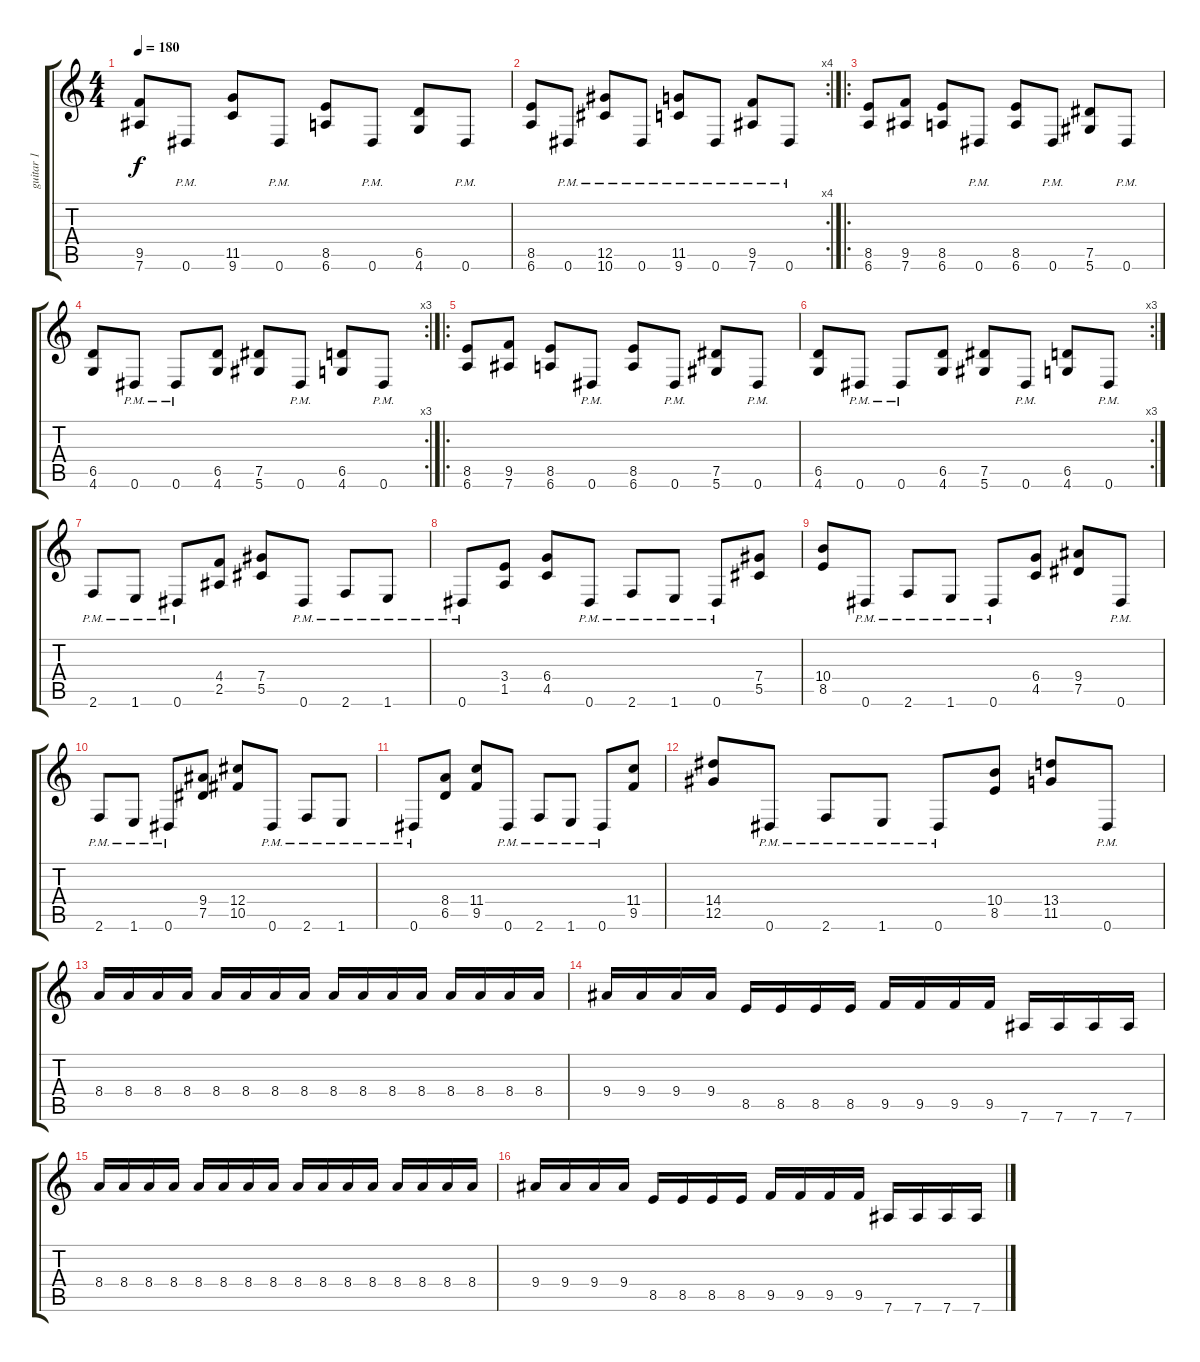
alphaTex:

\track ("guitar 1" "guitar 1") {instrument distortionguitar}
\staff {score tabs}
\tuning (Eb4 Bb3 Gb3 Db3 Ab2 Eb2) {hide}
\ts (4 4)
\tempo 180
\clef g2
\ks c
(9.5 7.6).8{dy f} 0.6{pm}.8 (11.5 9.6).8 0.6{pm}.8 (8.5 6.6).8 0.6{pm}.8 (6.5 4.6).8 0.6{pm}.8 |
\rc 4
(8.5 6.6).8 0.6{pm}.8 (12.5{pm} 10.6).8 0.6{pm}.8 (11.5{pm} 9.6).8 0.6{pm}.8 (9.5{pm} 7.6).8 0.6{pm}.8 |
\ro
(8.5 6.6).8 (9.5 7.6).8 (8.5 6.6).8 0.6{pm}.8 (8.5 6.6).8 0.6{pm}.8 (7.5 5.6).8 0.6{pm}.8 |
\rc 3
(6.5 4.6).8 0.6{pm}.8 0.6{pm}.8 (6.5 4.6).8 (7.5 5.6).8 0.6{pm}.8 (6.5 4.6).8 0.6{pm}.8 |
\ro
(8.5 6.6).8 (9.5 7.6).8 (8.5 6.6).8 0.6{pm}.8 (8.5 6.6).8 0.6{pm}.8 (7.5 5.6).8 0.6{pm}.8 |
\rc 3
(6.5 4.6).8 0.6{pm}.8 0.6{pm}.8 (6.5 4.6).8 (7.5 5.6).8 0.6{pm}.8 (6.5 4.6).8 0.6{pm}.8 |
2.6{pm}.8 1.6{pm}.8 0.6{pm}.8 (4.4 2.5).8 (7.4 5.5).8 0.6{pm}.8 2.6{pm}.8 1.6{pm}.8 |
0.6{pm}.8 (3.4 1.5).8 (6.4 4.5).8 0.6{pm}.8 2.6{pm}.8 1.6{pm}.8 0.6{pm}.8 (7.4 5.5).8 |
(10.4 8.5).8 0.6{pm}.8 2.6{pm}.8 1.6{pm}.8 0.6{pm}.8 (6.4 4.5).8 (9.4 7.5).8 0.6{pm}.8 |
2.6{pm}.8 1.6{pm}.8 0.6{pm}.8 (9.4 7.5).8 (12.4 10.5).8 0.6{pm}.8 2.6{pm}.8 1.6{pm}.8 |
0.6{pm}.8 (8.4 6.5).8 (11.4 9.5).8 0.6{pm}.8 2.6{pm}.8 1.6{pm}.8 0.6{pm}.8 (11.4 9.5).8 |
(14.4 12.5).8 0.6{pm}.8 2.6{pm}.8 1.6{pm}.8 0.6{pm}.8 (10.4 8.5).8 (13.4 11.5).8 0.6{pm}.8 |
8.4.16 8.4.16 8.4.16 8.4.16 8.4.16 8.4.16 8.4.16 8.4.16 8.4.16 8.4.16 8.4.16 8.4.16 8.4.16 8.4.16 8.4.16 8.4.16 |
9.4.16 9.4.16 9.4.16 9.4.16 8.5.16 8.5.16 8.5.16 8.5.16 9.5.16 9.5.16 9.5.16 9.5.16 7.6.16 7.6.16 7.6.16 7.6.16 |
8.4.16 8.4.16 8.4.16 8.4.16 8.4.16 8.4.16 8.4.16 8.4.16 8.4.16 8.4.16 8.4.16 8.4.16 8.4.16 8.4.16 8.4.16 8.4.16 |
9.4.16 9.4.16 9.4.16 9.4.16 8.5.16 8.5.16 8.5.16 8.5.16 9.5.16 9.5.16 9.5.16 9.5.16 7.6.16 7.6.16 7.6.16 7.6.16
